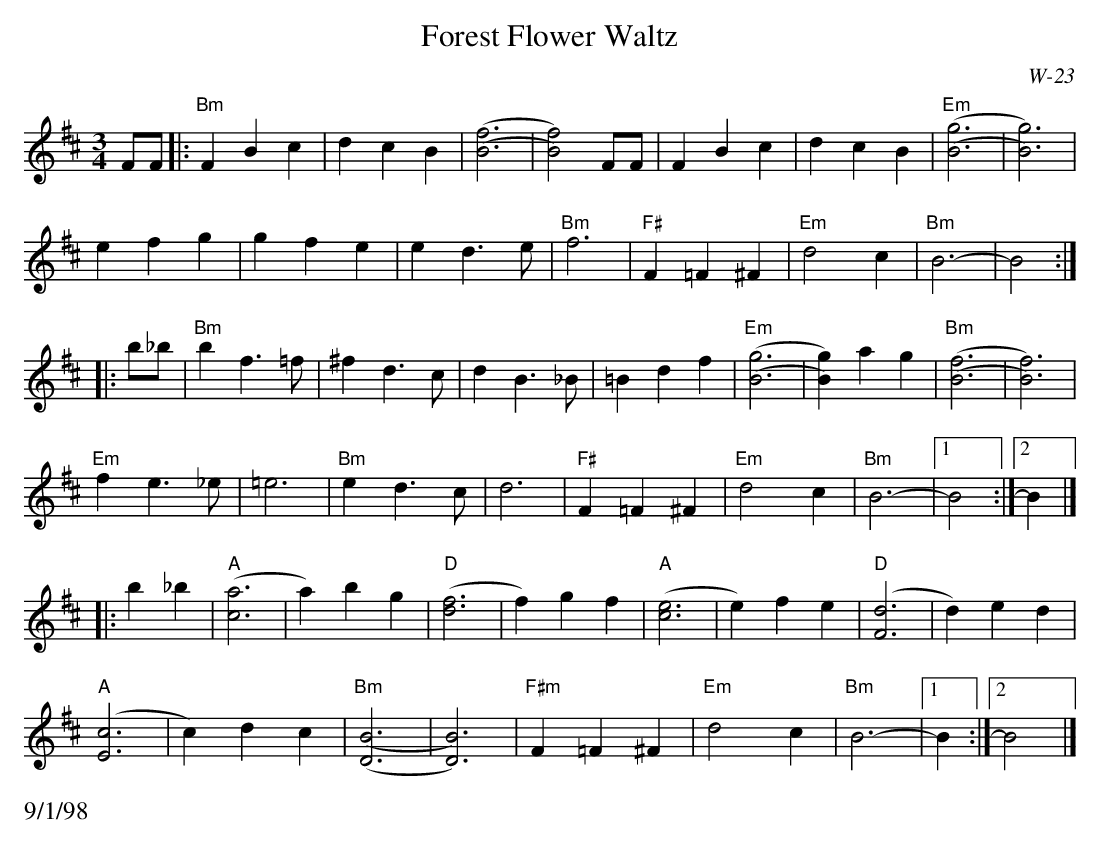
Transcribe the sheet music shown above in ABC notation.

X:1
T: Forest Flower Waltz
C: W-23
M: 3/4
L: 1/4
K: Bm
F/F/|: "Bm"FBc| dcB| [(B3(f3]| [B2)f2)] F/F/| FBc| dcB| "Em"[(B3(g3]| [B3)g3)]|
efg| gfe| ed>e| "Bm"f3| "F#"F=F^F| "Em"d2c| "Bm"B3-| B2:|
|:\
b/_b/| "Bm"bf>=f| ^fd>c| dB>_B| =Bdf| "Em"[(B3(g3]| [B)g)]ag| "Bm"[(B3(f3]| [B3)f3)]|
"Em"fe>_e| =e3| "Bm"ed>c| d3| "F#"F=F^F| "Em"d2c| "Bm"B3-|1 B2:|2 B|]
|:\
b_b| "A"([c3a3]| a)bg| "D"([d3f3]| f)gf| "A"([c3e3]| e)fe| "D"([F3d3]| d)ed|
   "A"([E3c3]| c)dc| "Bm"[(D3(B3]| [D3)B3)]| "F#m"F=F^F| "Em"d2 c| "Bm"B3-|1 B :|2 B2|]
